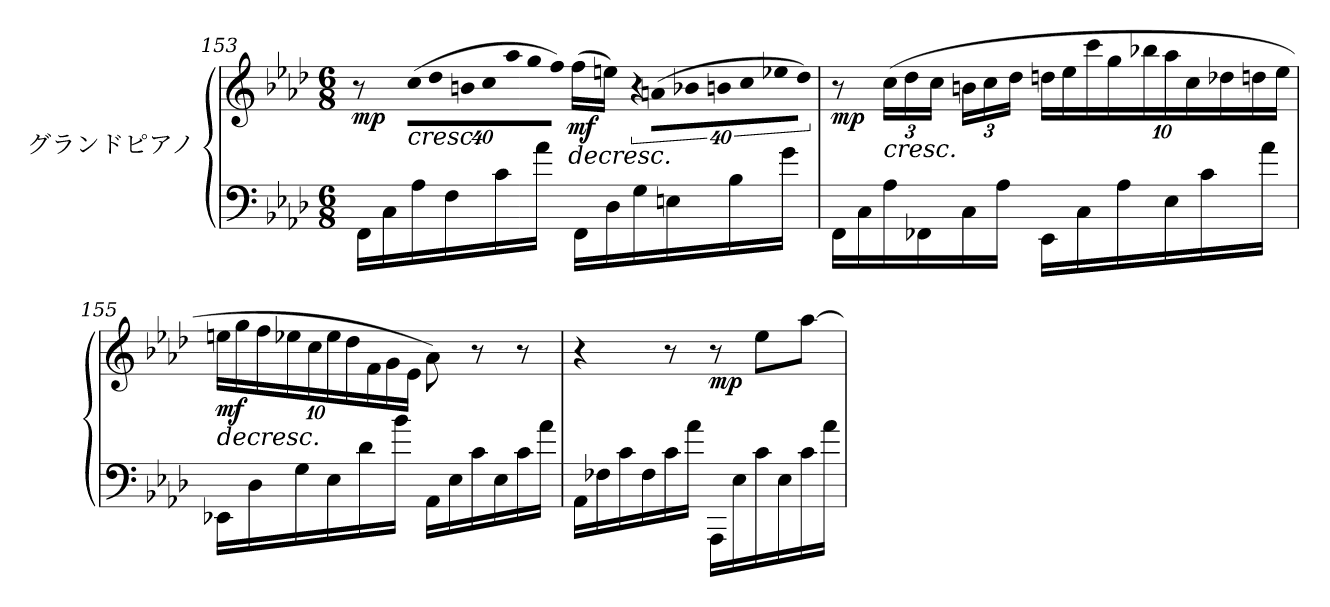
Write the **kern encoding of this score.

**kern	**kern	**dynam
*part1	*part1	*part1
*staff2	*staff1	*staff1/2
*I"グランドピアノ	*	*
*clefF4	*clefG2	*
*k[b-e-a-d-]	*k[b-e-a-d-]	*
*M6/8	*M6/8	*
=153	=153	=153
!	!	!LO:DY:b
320ryy	8r	mp
16FF\LL	.	.
16C\	.	.
!	!LO:N:vis=16	!LO:HP:b
.	(>640%23cc\LL	<
16A-\	.	.
!	!LO:N:vis=16	!
.	640%23dd-\	.
16F\	.	.
!	!LO:N:vis=16	!
.	640%23bn\	.
!	!LO:N:vis=16	!
.	640%23cc\	.
16c\	.	.
!	!LO:N:vis=16	!
.	640%23aa-\	.
!	!LO:N:vis=16	!
.	640%23gg\	.
16a-\JJ	.	.
!	!LO:N:vis=16	!
.	640%23ff\JJ)	.
!	!	!LO:HP:b
!	!	!LO:DY:n=1:b
.	(>16ff\LL	> mf
16FF\LL	.	.
.	16een\JJ)	[
16D-\	.	.
!	!LO:N:vis=16	!
.	640%23r	.
16G\	.	.
!	!LO:N:vis=16	!
.	(>640%23an\LL	.
16En\	.	.
!	!LO:N:vis=16	!
.	640%23b-X\	.
!	!LO:N:vis=16	!
.	640%23bn\	.
16B-\	.	.
!	!LO:N:vis=16	!
.	640%23cc\	.
!	!LO:N:vis=16	!
.	640%23ee-X\	.
16g\JJ	.	.
!	!LO:N:vis=16	!
.	640%23dd-\JJ)	.
!!LO:LB:g=z
=154	=154	=154
!	!	!LO:DY:b
16FF\LL	8r	mp
16C\	.	.
!	!	!LO:HP:b
16A-\	(>24cc\LL	<
.	24dd-\	.
16FF-X\	.	.
.	24cc\JJ	.
16C\	24bn\LL	.
.	24cc\	.
16A-\JJ	.	.
.	24dd-\JJ	.
16EE-\LL	80%3ddn\LL	.
.	80%3ee-\	.
16C\	.	.
.	80%3ccc\	.
.	80%3gg\	.
16A-\	.	.
.	80%3bb-X\	.
16E-\	80%3aa-\	.
.	80%3cc\	.
16c\	.	.
.	80%3dd-X\	.
.	80%3ddn\	.
16a-\JJ	.	.
.	80%3ee-\JJ	.
.	.	]
=155	=155	=155
!	!	!LO:HP:b
!	!	!LO:DY:n=1:b
16EE-X\LL	80%3een\LL	> mf
.	80%3gg\	.
16D-\	.	.
.	80%3ff\	.
.	80%3ee-X\	.
16G\	.	.
.	80%3cc\	.
16E-\	80%3ee-\	.
.	80%3dd-\	.
16d-\	.	.
.	80%3f\	.
.	80%3g\	.
16b-\JJ	.	.
.	80%3e-\JJ	[
16AA-\LL	8a-\)	.
16E-\	.	.
16c\	8r	.
16E-\	.	.
16c\	8r	.
16a-\JJ	.	.
!!LO:LB:g=z
=156	=156	=156
16AA-\LL	4r	.
16F-X\	.	.
*	*MM57	*
16c\	.	.
16F-\	.	.
*	*MM54	*
16c\	8r	.
16a-\JJ	.	.
*	*MM51	*
!	!	!LO:DY:b
16AAA-\LL	8r	mp
16E-\	.	.
*	*MM60	*
16c\	8ee-\L	.
16E-\	.	.
16c\	[8aa-\J	.
16a-\JJ	.	.
.	.	]
=	=	=
*-	*-	*-
